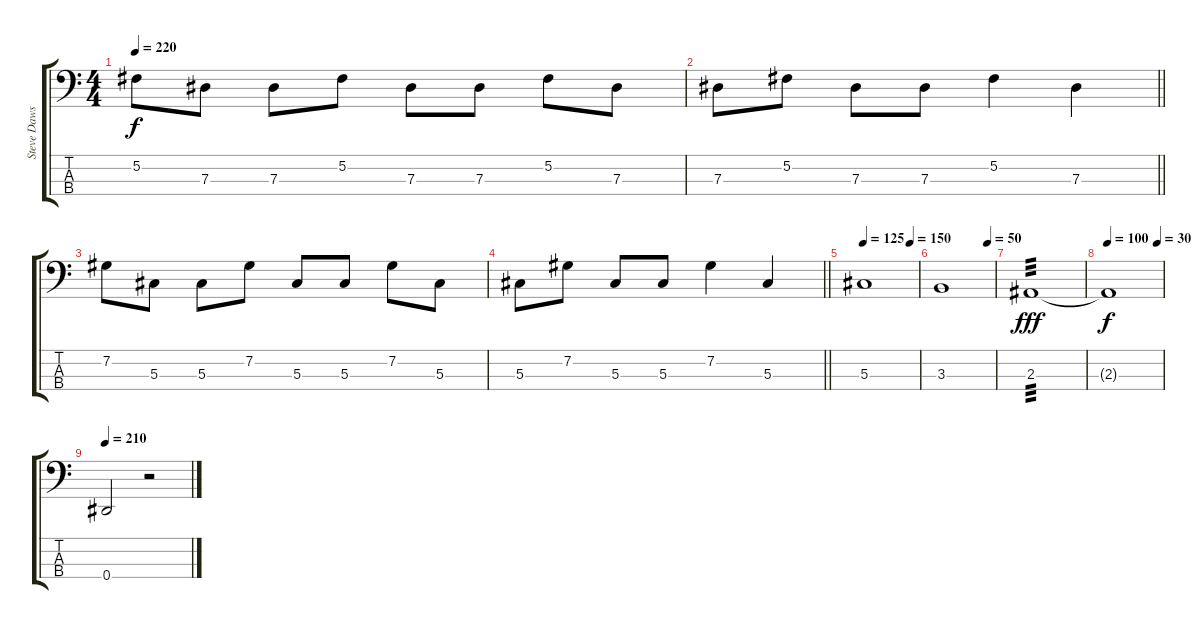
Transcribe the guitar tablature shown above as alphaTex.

\track ("Steve Dawson" "Steve Daws") {instrument electricbassfinger}
\staff {score tabs}
\tuning (Gb2 Db2 Ab1 Eb1) {hide}
\ts (4 4)
\tempo 220
\clef f4
\ks c
5.2.8{dy f} 7.3.8 7.3.8 5.2.8 7.3.8 7.3.8 5.2.8 7.3.8 |
\barLineRight lightlight
7.3.8 5.2.8 7.3.8 7.3.8 5.2.4 7.3.4 |
7.2.8 5.3.8 5.3.8 7.2.8 5.3.8 5.3.8 7.2.8 5.3.8 |
\barLineRight lightlight
5.3.8 7.2.8 5.3.8 5.3.8 7.2.4 5.3.4 |
\tempo 125
\tempo (150 0.8541666666666666)
5.3.1 |
\tempo (50 0.875)
3.3.1 |
2.3.1{tp 3 dy fff} |
\tempo 100
\tempo (30 0.90625)
2.3{t}.1{dy f} |
\tempo 210
0.4.2 r.2
